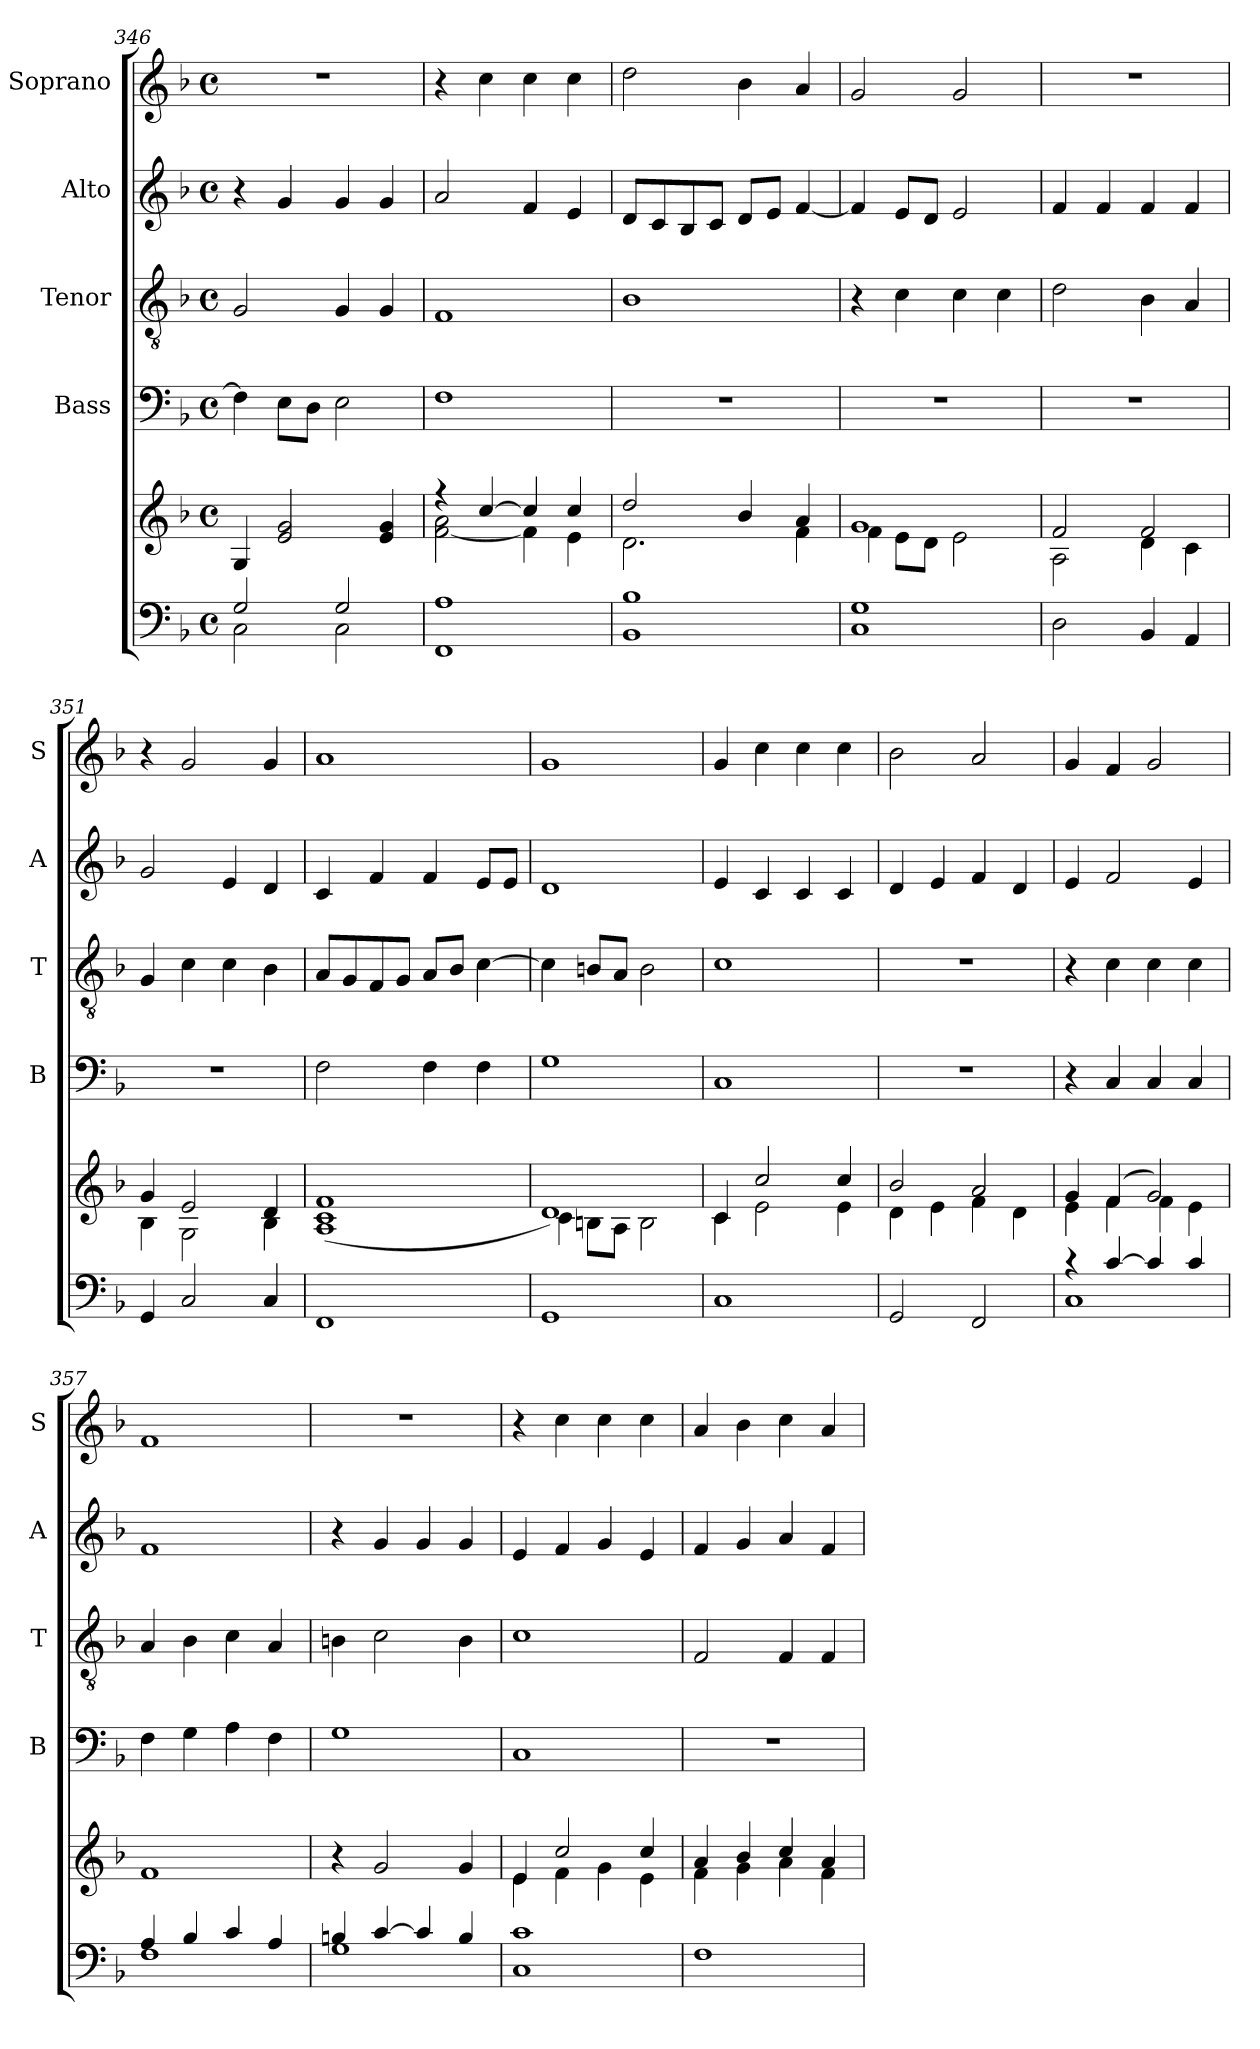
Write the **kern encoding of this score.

**kern	**kern	**kern	**kern	**kern	**kern
*part6	*part5	*part4	*part3	*part2	*part1
*staff6	*staff5	*staff4	*staff3	*staff2	*staff1
*	*	*I"Bass	*I"Tenor	*I"Alto	*I"Soprano
*	*	*I'B	*I'T	*I'A	*I'S
*clefF4	*clefG2	*clefF4	*clefGv2	*clefG2	*clefG2
*k[b-]	*k[b-]	*k[b-]	*k[b-]	*k[b-]	*k[b-]
*F:	*F:	*F:	*F:	*F:	*F:
*M4/4	*M4/4	*M4/4	*M4/4	*M4/4	*M4/4
*met(c)	*met(c)	*met(c)	*met(c)	*met(c)	*met(c)
=346	=346	=346	=346	=346	=346
*^	*	*	*	*	*
2G/	2C\	4G/	4F\]	2G/	4r	1r
.	.	2e/ 2g/	8E\L	.	4g/	.
.	.	.	8D\J	.	.	.
2G/	2C\	.	2E\	4G/	4g/	.
.	.	4e/ 4g/	.	4G/	4g/	.
*v	*v	*	*	*	*	*
=347	=347	=347	=347	=347	=347
*	*^	*	*	*	*
1FF 1A	4rff	[<2f\ 2a\	1F	1F	2a/	4r
.	[>4cc/	.	.	.	.	4cc\
.	4cc/]	4f\]	.	.	4f/	4cc\
.	4cc/	4e\	.	.	4e/	4cc\
=348	=348	=348	=348	=348	=348	=348
1BB- 1B-	2dd/	2.d\	1r	1B-	8d/L	2dd\
.	.	.	.	.	8c/	.
.	.	.	.	.	8B-/	.
.	.	.	.	.	8c/J	.
.	4b-/	.	.	.	8d/L	4b-\
.	.	.	.	.	8e/J	.
.	4a/	4f\	.	.	[<4f/	4a/
=349	=349	=349	=349	=349	=349	=349
1C 1G	1g	4f\	1r	4r	4f/]	2g/
.	.	8e\L	.	4c\	8e/L	.
.	.	8d\J	.	.	8d/J	.
.	.	2e\	.	4c\	2e/	2g/
.	.	.	.	4c\	.	.
!!LO:PB:g=z
=350	=350	=350	=350	=350	=350	=350
2D\	2f/	2A\	1r	2d\	4f/	1r
.	.	.	.	.	4f/	.
4BB-/	2f/	4d\	.	4B-\	4f/	.
4AA/	.	4c\	.	4A/	4f/	.
=351	=351	=351	=351	=351	=351	=351
4GG/	4g/	4B-\	1r	4G/	2g/	4r
2C/	2e/	2G\	.	4c\	.	2g/
.	.	.	.	4c\	4e/	.
4C/	4d/	4B-\	.	4B-\	4d/	4g/
*	*v	*v	*	*	*	*
=352	=352	=352	=352	=352	=352
1FF	(<1A 1c 1f	2F\	8A/L	4c/	1a
.	.	.	8G/	.	.
.	.	.	8F/	4f/	.
.	.	.	8G/J	.	.
.	.	4F\	8A/L	4f/	.
.	.	.	8B-/J	.	.
.	.	4F\	[>4c\	8e/L	.
.	.	.	.	8e/J	.
=353	=353	=353	=353	=353	=353
*	*^	*	*	*	*
1GG	1d)	4c\	1G	4c\]	1d	1g
.	.	8Bn\L	.	8Bn/L	.	.
.	.	8A\J	.	8A/J	.	.
.	.	2B\	.	2B\	.	.
=354	=354	=354	=354	=354	=354	=354
1C	4c/	4c\	1C	1c	4e/	4g/
.	2cc/	2e\	.	.	4c/	4cc\
.	.	.	.	.	4c/	4cc\
.	4cc/	4e\	.	.	4c/	4cc\
!!LO:LB:g=z
=355	=355	=355	=355	=355	=355	=355
2GG/	2b-/	4d\	1r	1r	4d/	2b-\
.	.	4e\	.	.	4e/	.
2FF/	2a/	4f\	.	.	4f/	2a/
.	.	4d\	.	.	4d/	.
=356	=356	=356	=356	=356	=356	=356
*^	*	*	*	*	*	*
4rc	1C	4g/	4e\	4r	4r	4e/	4g/
[>4c/	.	(<4f/	4f\	4C/	4c\	2f/	4f/
4c/]	.	2g/)	4f\	4C/	4c\	.	2g/
4c/	.	.	4e\	4C/	4c\	4e/	.
*	*	*v	*v	*	*	*	*
=357	=357	=357	=357	=357	=357	=357
4A/	1F	1f	4F\	4A/	1f	1f
4B-/	.	.	4G\	4B-\	.	.
4c/	.	.	4A\	4c\	.	.
4A/	.	.	4F\	4A/	.	.
=358	=358	=358	=358	=358	=358	=358
4Bn/	1G	4r	1G	4Bn\	4r	1r
[>4c/	.	2g/	.	2c\	4g/	.
4c/]	.	.	.	.	4g/	.
4B/	.	4g/	.	4B\	4g/	.
*v	*v	*	*	*	*	*
=359	=359	=359	=359	=359	=359
*	*^	*	*	*	*
1C 1c	4e/	4e\	1C	1c	4e/	4r
.	2cc/	4f\	.	.	4f/	4cc\
.	.	4g\	.	.	4g/	4cc\
.	4cc/	4e\	.	.	4e/	4cc\
!!LO:PB:g=z
=360	=360	=360	=360	=360	=360	=360
1F	4a/	4f\	1r	2F/	4f/	4a/
.	4b-/	4g\	.	.	4g/	4b-\
.	4cc/	4a\	.	4F/	4a/	4cc\
.	4a/	4f\	.	4F/	4f/	4a/
*	*v	*v	*	*	*	*
=	=	=	=	=	=
*-	*-	*-	*-	*-	*-
